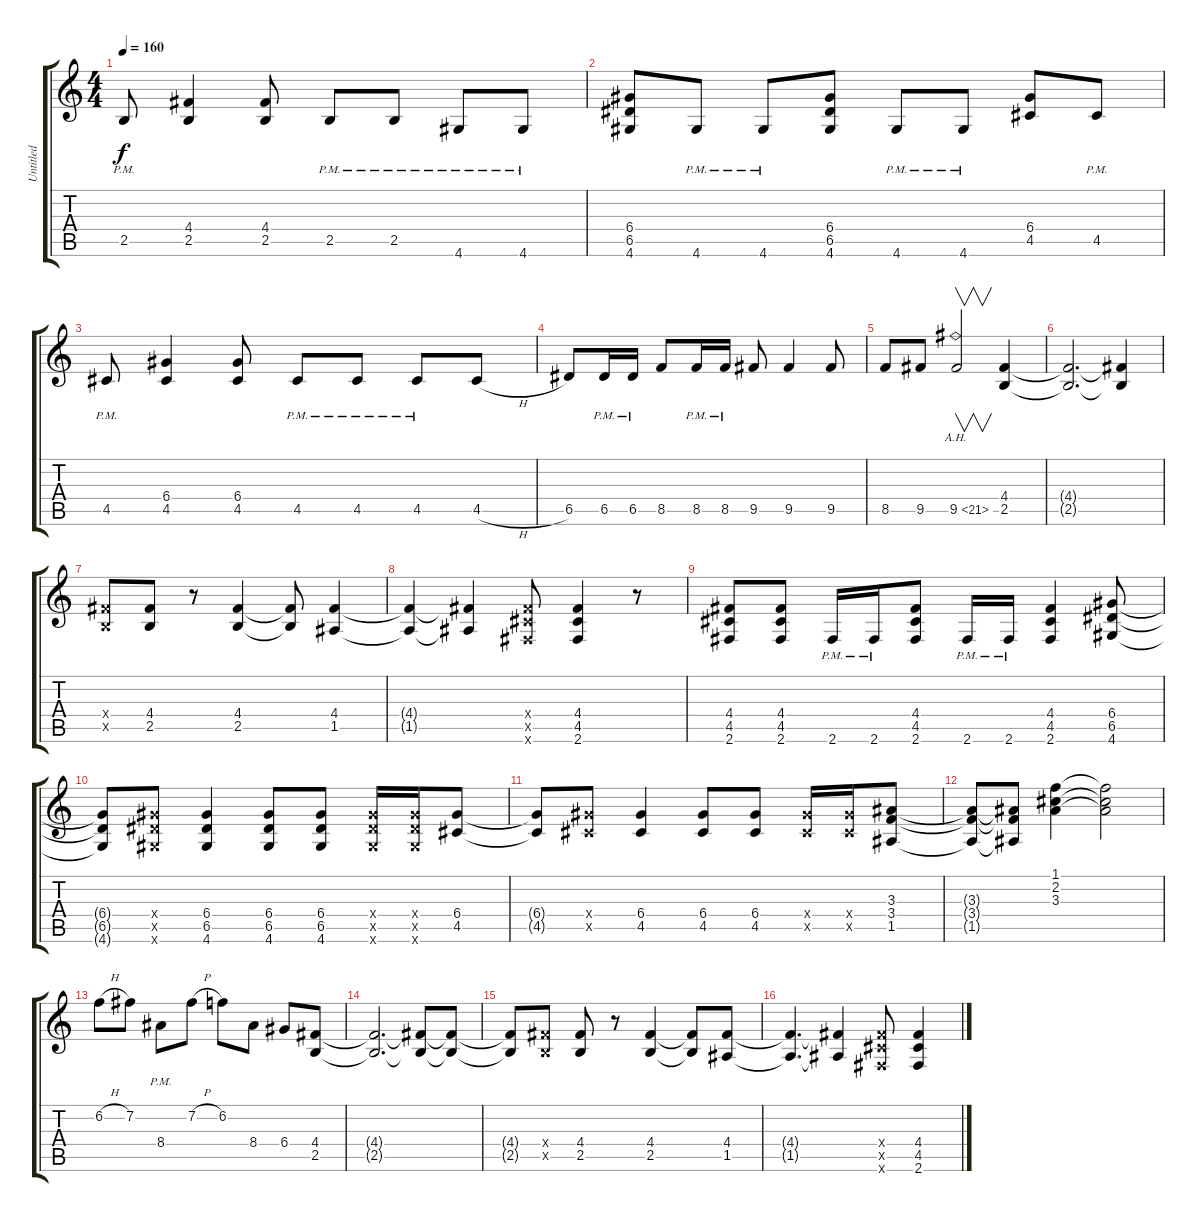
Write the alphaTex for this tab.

\track ("Untitled" "Untitled") {instrument distortionguitar}
\staff {score tabs}
\tuning (E4 B3 G3 D3 A2 E2) {hide}
\ts (4 4)
\tempo 160
\clef g2
\ks c
2.5{pm}.8{dy f} (4.4 2.5).4 (4.4 2.5).8 2.5{pm}.8 2.5{pm}.8 4.6{pm}.8 4.6{pm}.8 |
(6.4 6.5 4.6).8 4.6{pm}.8 4.6{pm}.8 (6.4 6.5 4.6).8 4.6{pm}.8 4.6{pm}.8 (6.4 4.5).8 4.5{pm}.8 |
4.5{pm}.8 (6.4 4.5).4 (6.4 4.5).8 4.5{pm}.8 4.5{pm}.8 4.5{pm}.8 4.5{h}.8 |
6.5.8 6.5{pm}.16 6.5{pm}.16 8.5.8 8.5{pm}.16 8.5{pm}.16 9.5.8 9.5.4 9.5.8 |
8.5.8 9.5.8 9.5{ah 12}.2{v} (4.4 2.5).4 |
(4.4{t} 2.5{t}).2{d} (4.4{t} 2.5{t}).4 |
(4.4{x} 2.5{x}).8 (4.4 2.5).8 r.8 (4.4 2.5).4 (4.4{t} 2.5{t}).8 (4.4 1.5).4 |
(4.4{t} 1.5{t}).4 (4.4{t} 1.5{t}).4 (4.4{x} 4.5{x} 2.6{x}).8 (4.4 4.5 2.6).4 r.8 |
(4.4 4.5 2.6).8 (4.4 4.5 2.6).8 2.6{pm}.16 2.6{pm}.16 (4.4 4.5 2.6).8 2.6{pm}.16 2.6{pm}.16 (4.4 4.5 2.6).4 (6.4 6.5 4.6).8 |
(6.4{t} 6.5{t} 4.6{t}).8 (6.4{x} 6.5{x} 4.6{x}).8 (6.4 6.5 4.6).4 (6.4 6.5 4.6).8 (6.4 6.5 4.6).8 (6.4{x} 6.5{x} 4.6{x}).16 (6.4{x} 6.5{x} 4.6{x}).16 (6.4 4.5).8 |
(6.4{t} 4.5{t}).8 (6.4{x} 4.5{x}).8 (6.4 4.5).4 (6.4 4.5).8 (6.4 4.5).8 (6.4{x} 4.5{x}).16 (6.4{x} 4.5{x}).16 (3.3 3.4 1.5).8 |
(3.3{t} 3.4{t} 1.5{t}).8 (3.3{t} 3.4{t} 1.5{t}).8 (1.1 2.2 3.3).4 (1.1{t} 2.2{t} 3.3{t}).2 |
6.2{h}.8 7.2.8 8.4{pm}.8 7.2{h}.8 6.2.8 8.4.8 6.4.8 (4.4 2.5).8 |
(4.4{t} 2.5{t}).2{d} (4.4{t} 2.5{t}).8 (4.4{t} 2.5{t}).8 |
(4.4{t} 2.5{t}).8 (4.4{x} 2.5{x}).8 (4.4 2.5).8 r.8 (4.4 2.5).4 (4.4{t} 2.5{t}).8 (4.4 1.5).8 |
(4.4{t} 1.5{t}).4{d} (4.4{t} 1.5{t}).4 (4.4{x} 4.5{x} 2.6{x}).8 (4.4 4.5 2.6).4
